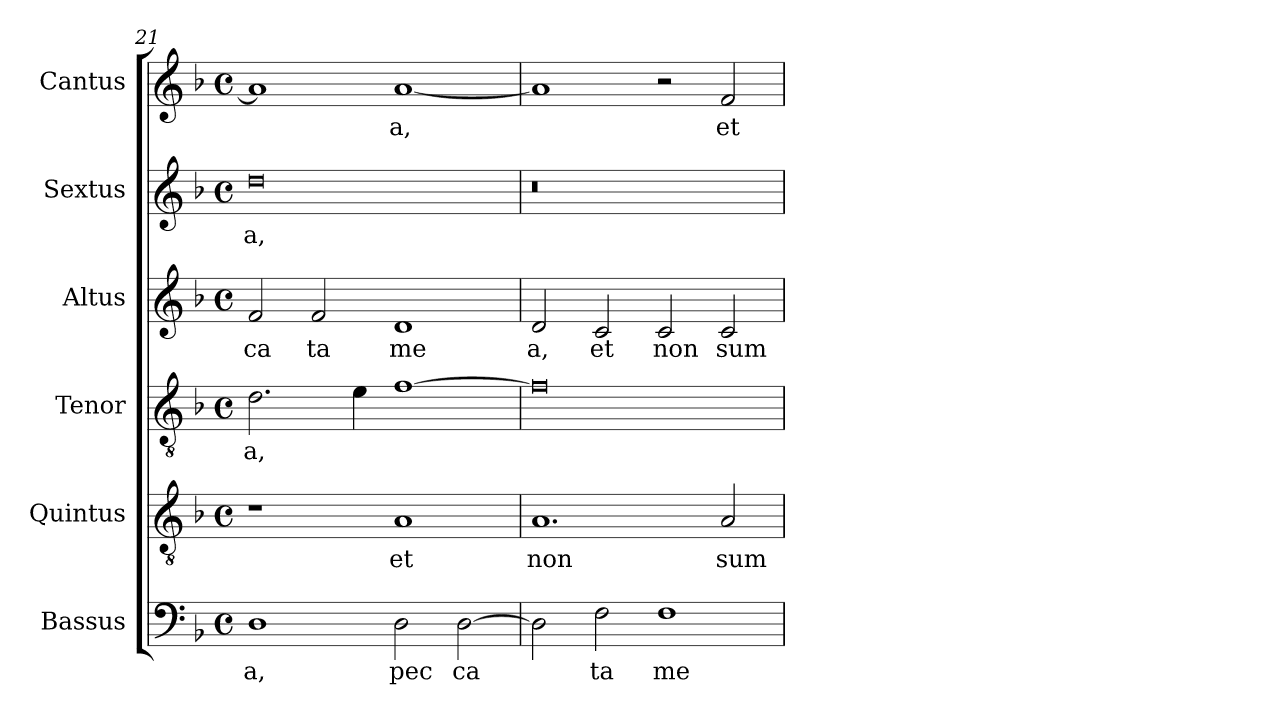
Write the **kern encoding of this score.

**kern	**text	**kern	**text	**kern	**text	**kern	**text	**kern	**text	**kern	**text
*part6	*part6	*part5	*part5	*part4	*part4	*part3	*part3	*part2	*part2	*part1	*part1
*staff6	*staff6	*staff5	*staff5	*staff4	*staff4	*staff3	*staff3	*staff2	*staff2	*staff1	*staff1
*I"Bassus	*	*I"Quintus	*	*I"Tenor	*	*I"Altus	*	*I"Sextus	*	*I"Cantus	*
*clefF4	*	*clefGv2	*	*clefGv2	*	*clefG2	*	*clefG2	*	*clefG2	*
*k[b-]	*	*k[b-]	*	*k[b-]	*	*k[b-]	*	*k[b-]	*	*k[b-]	*
*F:	*	*F:	*	*F:	*	*F:	*	*F:	*	*F:	*
*M4/4	*	*M4/4	*	*M4/4	*	*M4/4	*	*M4/4	*	*M4/4	*
*met(c)	*	*met(c)	*	*met(c)	*	*met(c)	*	*met(c)	*	*met(c)	*
=21	=21	=21	=21	=21	=21	=21	=21	=21	=21	=21	=21
!	!LO:LY:b:cj	!	!	!	!LO:LY:b:cj	!	!LO:LY:b:cj	!	!LO:LY:b:cj	!	!
1D	a,	1r	.	2.d\	-a,	2f/	ca	0dd	a,	1a]	.
!	!	!	!	!	!	!	!LO:LY:b:cj	!	!	!	!
.	.	.	.	.	.	2f/	ta	.	.	.	.
.	.	.	.	4e\	.	.	.	.	.	.	.
!	!LO:LY:b:cj	!	!LO:LY:b:cj	!	!	!	!LO:LY:b:cj	!	!	!	!LO:LY:b:cj
2D\	pec	1A	et	[>1f	.	1d	me	.	.	[<1a	-a,
!	!LO:LY:b:cj	!	!	!	!	!	!	!	!	!	!
[>2D\	ca	.	.	.	.	.	.	.	.	.	.
=22	=22	=22	=22	=22	=22	=22	=22	=22	=22	=22	=22
!	!	!	!LO:LY:b:cj	!	!	!	!LO:LY:b:cj	!	!	!	!
2D\]	.	1.A	non	0f]	.	2d/	a,	0r	.	1a]	.
!	!LO:LY:b:cj	!	!	!	!	!	!LO:LY:b:cj	!	!	!	!
2F\	ta	.	.	.	.	2c/	et	.	.	.	.
!	!LO:LY:b:cj	!	!	!	!	!	!LO:LY:b:cj	!	!	!	!
1F	me	.	.	.	.	2c/	non	.	.	2r	.
!	!	!	!LO:LY:b:cj	!	!	!	!LO:LY:b:cj	!	!	!	!LO:LY:b:cj
.	.	2A/	sum	.	.	2c/	sum	.	.	2f/	et
=	=	=	=	=	=	=	=	=	=	=	=
*-	*-	*-	*-	*-	*-	*-	*-	*-	*-	*-	*-
